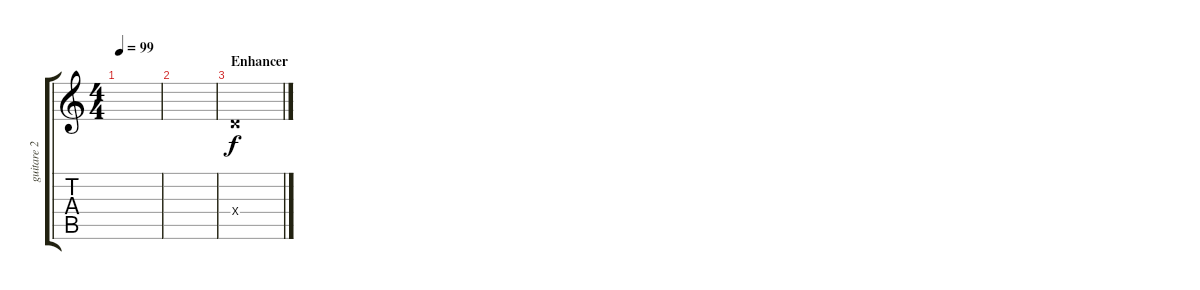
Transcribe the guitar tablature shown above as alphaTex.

\track ("guitare 2 (dropped D)" "guitare 2 ") {instrument distortionguitar}
\staff {score tabs}
\tuning (E4 B3 G3 D3 A2 D2) {hide}
\ts (4 4)
\tempo 99
\clef g2
\ks c
|
|
\section ("" "Enhancer")
0.4{x}.1
